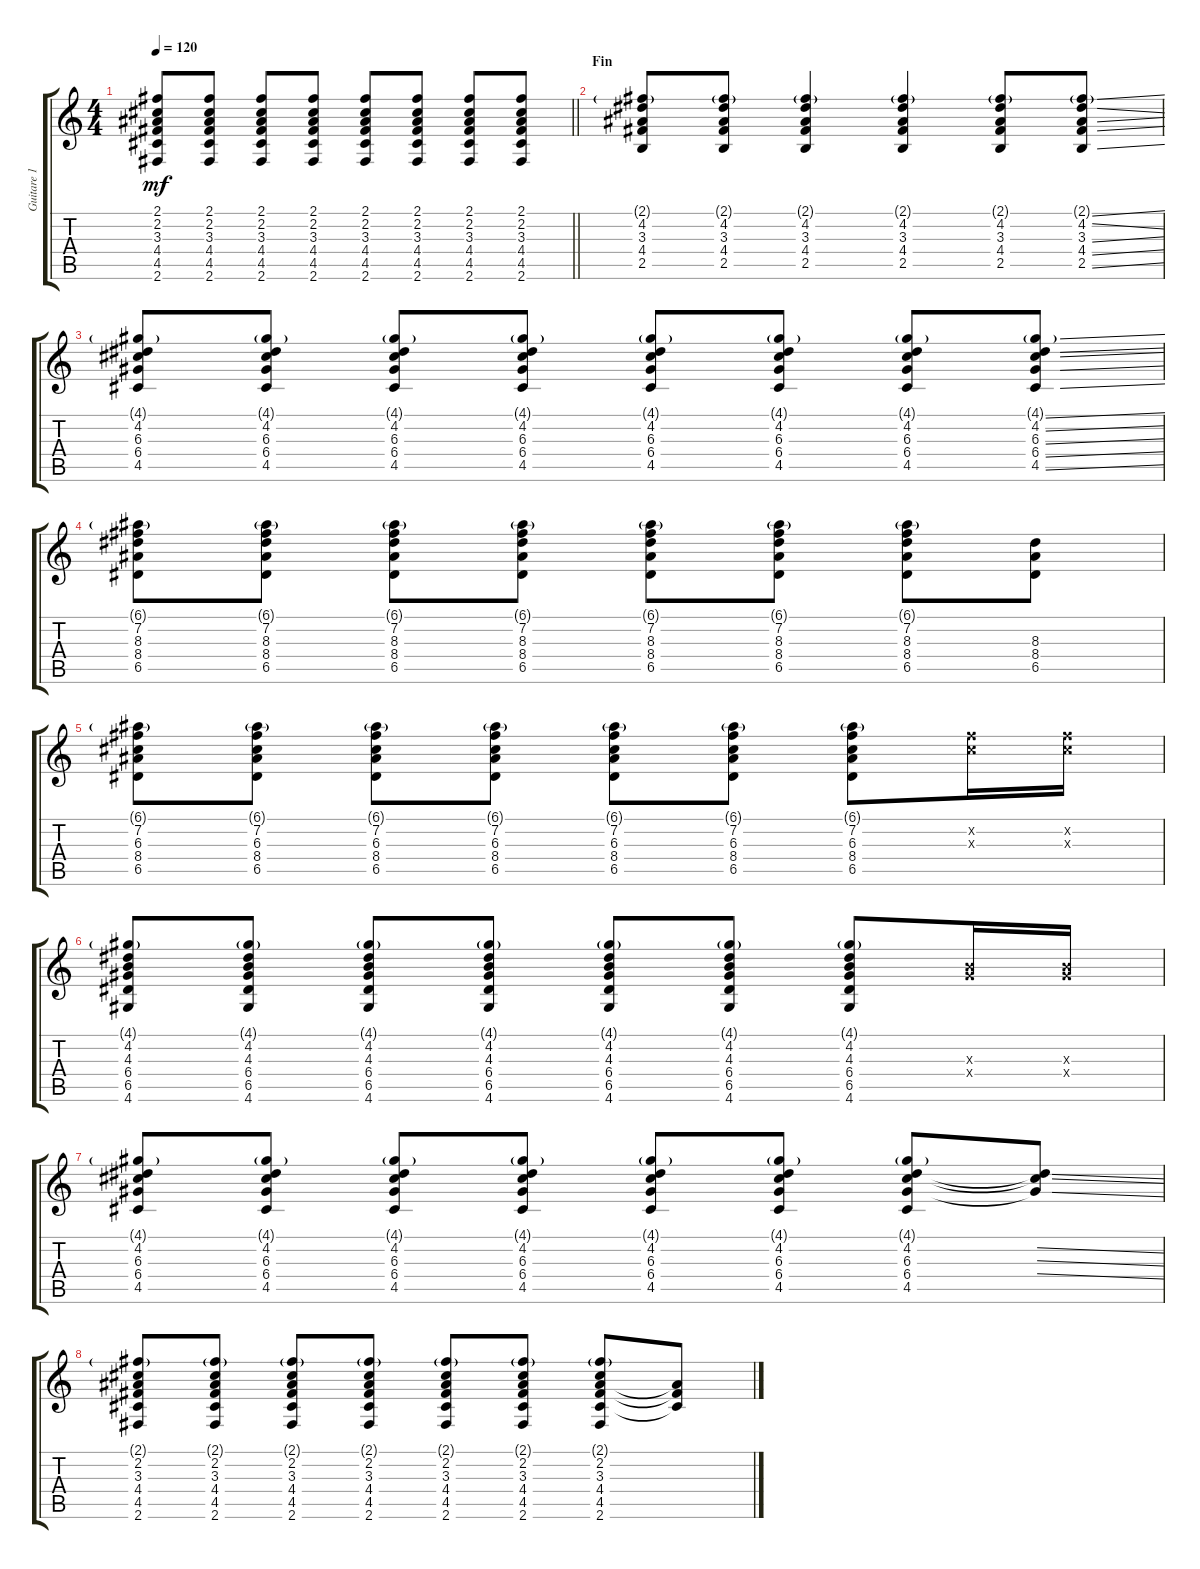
\track ("Guitare 1" "Guitare 1") {instrument overdrivenguitar}
\staff {score tabs}
\tuning (E4 B3 G3 D3 A2 E2) {hide}
\ts (4 4)
\tempo 120
\clef g2
\barLineRight lightlight
\ks c
(2.1 2.2 3.3 4.4 4.5 2.6).8{dy mf} (2.1 2.2 3.3 4.4 4.5 2.6).8 (2.1 2.2 3.3 4.4 4.5 2.6).8 (2.1 2.2 3.3 4.4 4.5 2.6).8 (2.1 2.2 3.3 4.4 4.5 2.6).8 (2.1 2.2 3.3 4.4 4.5 2.6).8 (2.1 2.2 3.3 4.4 4.5 2.6).8 (2.1 2.2 3.3 4.4 4.5 2.6).8 |
\section ("" "Fin")
(2.1{g} 4.2 3.3 4.4 2.5).8 (2.1{g} 4.2 3.3 4.4 2.5).8 (2.1{g} 4.2 3.3 4.4 2.5).4 (2.1{g} 4.2 3.3 4.4 2.5).4 (2.1{g} 4.2 3.3 4.4 2.5).8 (2.1{ss g} 4.2{ss} 3.3{ss} 4.4{ss} 2.5{ss}).8 |
(4.1{g} 4.2 6.3 6.4 4.5).8 (4.1{g} 4.2 6.3 6.4 4.5).8 (4.1{g} 4.2 6.3 6.4 4.5).8 (4.1{g} 4.2 6.3 6.4 4.5).8 (4.1{g} 4.2 6.3 6.4 4.5).8 (4.1{g} 4.2 6.3 6.4 4.5).8 (4.1{g} 4.2 6.3 6.4 4.5).8 (4.1{ss g} 4.2{ss} 6.3{ss} 6.4{ss} 4.5{ss}).8 |
(6.1{g} 7.2 8.3 8.4 6.5).8 (6.1{g} 7.2 8.3 8.4 6.5).8 (6.1{g} 7.2 8.3 8.4 6.5).8 (6.1{g} 7.2 8.3 8.4 6.5).8 (6.1{g} 7.2 8.3 8.4 6.5).8 (6.1{g} 7.2 8.3 8.4 6.5).8 (6.1{g} 7.2 8.3 8.4 6.5).8 (8.3 8.4 6.5).8 |
(6.1{g} 7.2 6.3 8.4 6.5).8 (6.1{g} 7.2 6.3 8.4 6.5).8 (6.1{g} 7.2 6.3 8.4 6.5).8 (6.1{g} 7.2 6.3 8.4 6.5).8 (6.1{g} 7.2 6.3 8.4 6.5).8 (6.1{g} 7.2 6.3 8.4 6.5).8 (6.1{g} 7.2 6.3 8.4 6.5).8 (7.2{x} 6.3{x}).16 (7.2{x} 6.3{x}).16 |
(4.1{g} 4.2 4.3 6.4 6.5 4.6).8 (4.1{g} 4.2 4.3 6.4 6.5 4.6).8 (4.1{g} 4.2 4.3 6.4 6.5 4.6).8 (4.1{g} 4.2 4.3 6.4 6.5 4.6).8 (4.1{g} 4.2 4.3 6.4 6.5 4.6).8 (4.1{g} 4.2 4.3 6.4 6.5 4.6).8 (4.1{g} 4.2 4.3 6.4 6.5 4.6).8 (4.3{x} 6.4{x}).16 (4.3{x} 6.4{x}).16 |
(4.1{g} 4.2 6.3 6.4 4.5).8 (4.1{g} 4.2 6.3 6.4 4.5).8 (4.1{g} 4.2 6.3 6.4 4.5).8 (4.1{g} 4.2 6.3 6.4 4.5).8 (4.1{g} 4.2 6.3 6.4 4.5).8 (4.1{g} 4.2 6.3 6.4 4.5).8 (4.1{g} 4.2 6.3 6.4 4.5).8 (4.2{ss t} 6.3{ss t} 6.4{ss t}).8 |
(2.1{g} 2.2 3.3 4.4 4.5 2.6).8 (2.1{g} 2.2 3.3 4.4 4.5 2.6).8 (2.1{g} 2.2 3.3 4.4 4.5 2.6).8 (2.1{g} 2.2 3.3 4.4 4.5 2.6).8 (2.1{g} 2.2 3.3 4.4 4.5 2.6).8 (2.1{g} 2.2 3.3 4.4 4.5 2.6).8 (2.1{g} 2.2 3.3 4.4 4.5 2.6).8 (3.3{ss t} 4.4{ss t} 4.5{ss t}).8
